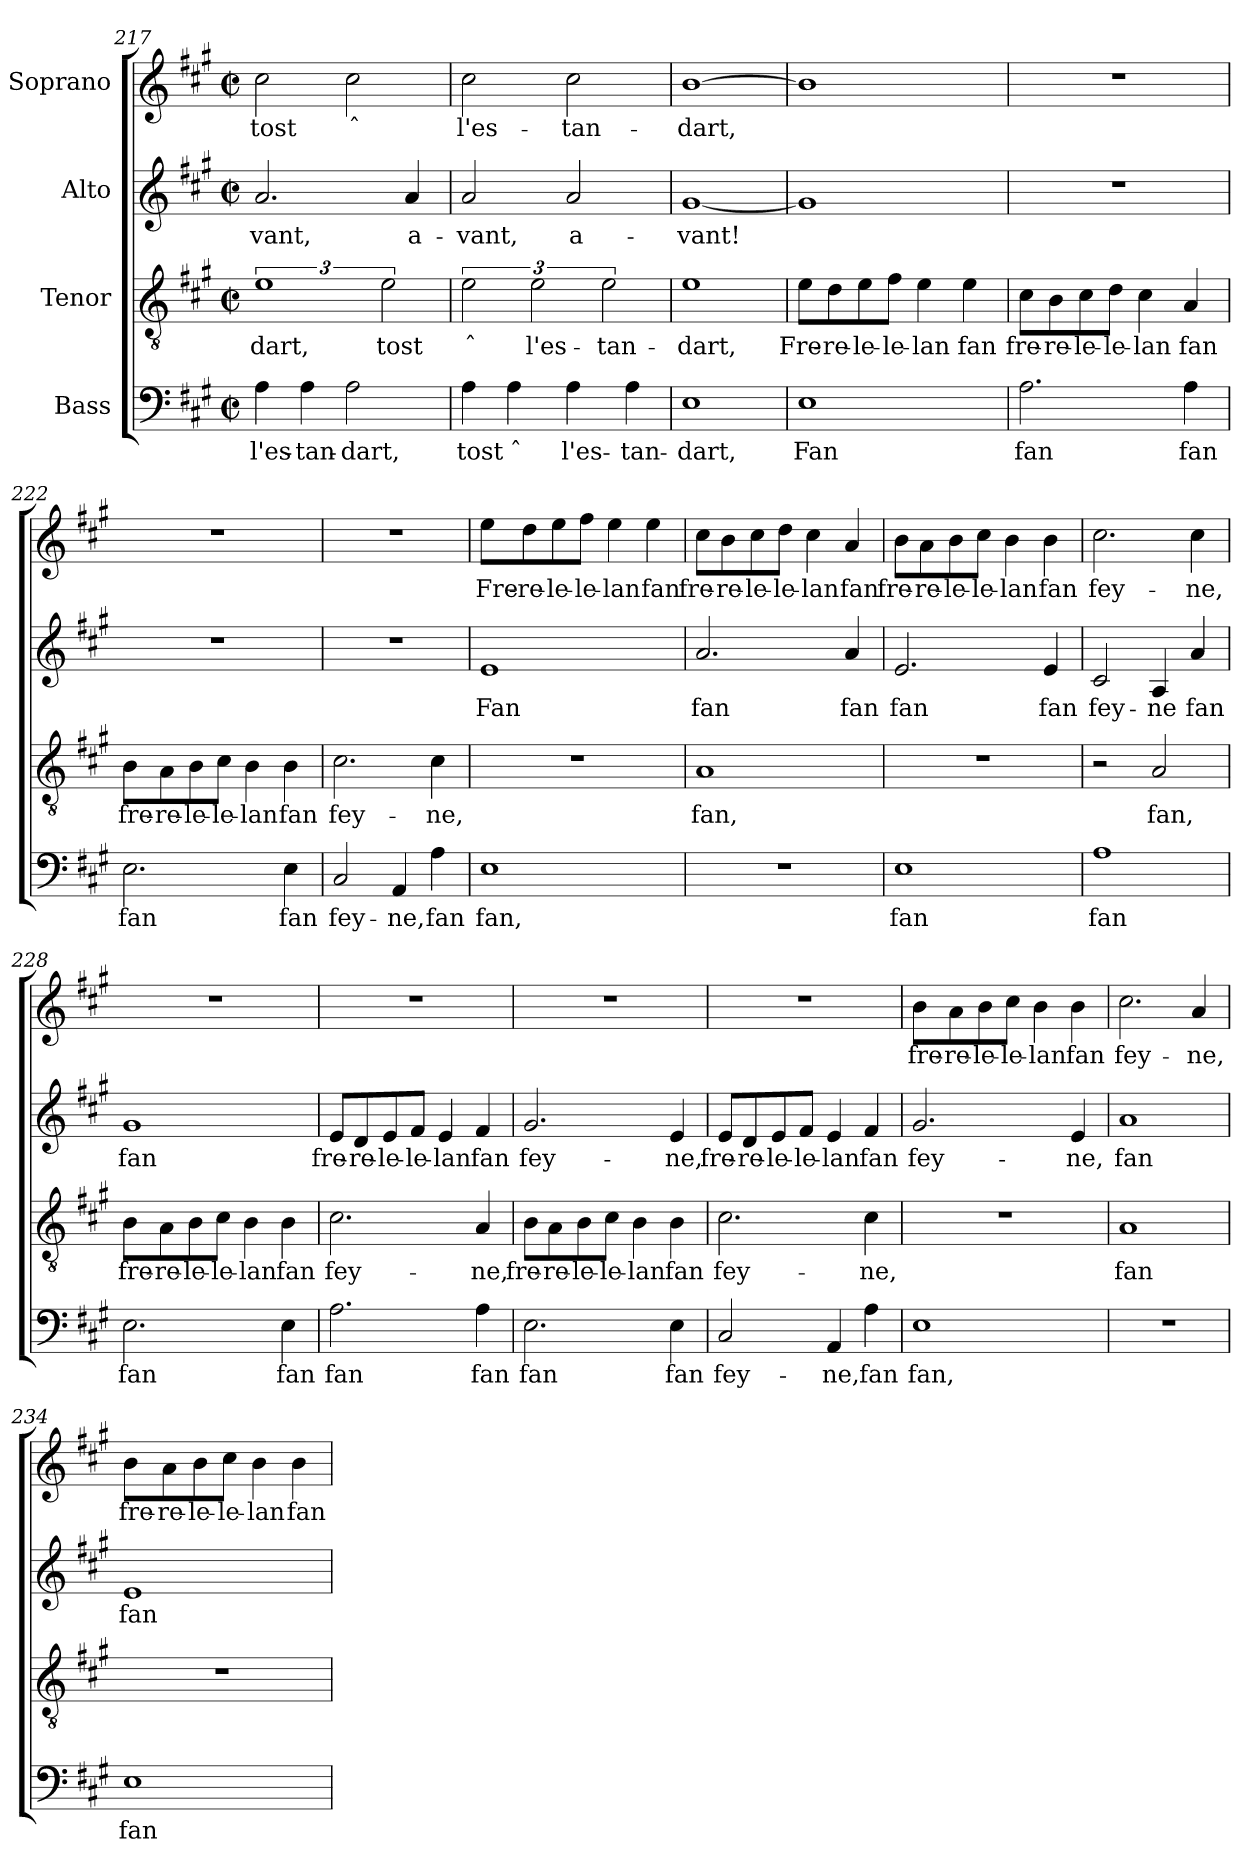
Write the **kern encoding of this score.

**kern	**text	**kern	**text	**kern	**text	**kern	**text
*part4	*part4	*part3	*part3	*part2	*part2	*part1	*part1
*staff4	*staff4	*staff3	*staff3	*staff2	*staff2	*staff1	*staff1
*I"Bass	*	*I"Tenor	*	*I"Alto	*	*I"Soprano	*
*clefF4	*	*clefGv2	*	*clefG2	*	*clefG2	*
*k[f#c#g#]	*	*k[f#c#g#]	*	*k[f#c#g#]	*	*k[f#c#g#]	*
*A:	*	*A:	*	*A:	*	*A:	*
*M2/2	*	*M2/2	*	*M2/2	*	*M2/2	*
*met(c|)	*	*met(c|)	*	*met(c|)	*	*met(c|)	*
=217	=217	=217	=217	=217	=217	=217	=217
4A\	l'es-	3%2e	-dart,	2.a/	-vant,	2cc#\	tost
4A\	-tan-	.	.	.	.	.	.
2A\	-dart,	.	.	.	.	2cc#\	ˆ
.	.	3e\	tost	.	.	.	.
.	.	.	.	4a/	a-	.	.
=218	=218	=218	=218	=218	=218	=218	=218
4A\	tost	3e\	ˆ	2a/	-vant,	2cc#\	l'es-
4A\	ˆ	.	.	.	.	.	.
.	.	3e\	l'es-	.	.	.	.
4A\	l'es-	.	.	2a/	a-	2cc#\	-tan-
.	.	3e\	-tan-	.	.	.	.
4A\	-tan-	.	.	.	.	.	.
=219	=219	=219	=219	=219	=219	=219	=219
1E	-dart,	1e	-dart,	[1g#	-vant!	[1b	-dart,
!!LO:PB:g=z
=220	=220	=220	=220	=220	=220	=220	=220
1E	Fan	8e\L	Fre-	1g#]	.	1b]	.
.	.	8d\	-re-	.	.	.	.
.	.	8e\	-le-	.	.	.	.
.	.	8f#\J	-le-	.	.	.	.
.	.	4e\	-lan	.	.	.	.
.	.	4e\	fan	.	.	.	.
=221	=221	=221	=221	=221	=221	=221	=221
2.A\	fan	8c#\L	fre-	1r	.	1r	.
.	.	8B\	-re-	.	.	.	.
.	.	8c#\	-le-	.	.	.	.
.	.	8d\J	-le-	.	.	.	.
.	.	4c#\	-lan	.	.	.	.
4A\	fan	4A/	fan	.	.	.	.
=222	=222	=222	=222	=222	=222	=222	=222
2.E\	fan	8B\L	fre-	1r	.	1r	.
.	.	8A\	-re-	.	.	.	.
.	.	8B\	-le-	.	.	.	.
.	.	8c#\J	-le-	.	.	.	.
.	.	4B\	-lan	.	.	.	.
4E\	fan	4B\	fan	.	.	.	.
=223	=223	=223	=223	=223	=223	=223	=223
2C#/	fey-	2.c#\	fey-	1r	.	1r	.
4AA/	-ne,	.	.	.	.	.	.
4A\	fan	4c#\	-ne,	.	.	.	.
=224	=224	=224	=224	=224	=224	=224	=224
1E	fan,	1r	.	1e	Fan	8ee\L	Fre-
.	.	.	.	.	.	8dd\	-re-
.	.	.	.	.	.	8ee\	-le-
.	.	.	.	.	.	8ff#\J	-le-
.	.	.	.	.	.	4ee\	-lan
.	.	.	.	.	.	4ee\	fan
=225	=225	=225	=225	=225	=225	=225	=225
1r	.	1A	fan,	2.a/	fan	8cc#\L	fre-
.	.	.	.	.	.	8b\	-re-
.	.	.	.	.	.	8cc#\	-le-
.	.	.	.	.	.	8dd\J	-le-
.	.	.	.	.	.	4cc#\	-lan
.	.	.	.	4a/	fan	4a/	fan
!!LO:LB:g=z
=226	=226	=226	=226	=226	=226	=226	=226
1E	fan	1r	.	2.e/	fan	8b\L	fre-
.	.	.	.	.	.	8a\	-re-
.	.	.	.	.	.	8b\	-le-
.	.	.	.	.	.	8cc#\J	-le-
.	.	.	.	.	.	4b\	-lan
.	.	.	.	4e/	fan	4b\	fan
=227	=227	=227	=227	=227	=227	=227	=227
1A	fan	2r	.	2c#/	fey-	2.cc#\	fey-
.	.	2A/	fan,	4A/	-ne	.	.
.	.	.	.	4a/	fan	4cc#\	-ne,
=228	=228	=228	=228	=228	=228	=228	=228
2.E\	fan	8B\L	fre-	1g#	fan	1r	.
.	.	8A\	-re-	.	.	.	.
.	.	8B\	-le-	.	.	.	.
.	.	8c#\J	-le-	.	.	.	.
.	.	4B\	-lan	.	.	.	.
4E\	fan	4B\	fan	.	.	.	.
=229	=229	=229	=229	=229	=229	=229	=229
2.A\	fan	2.c#\	fey-	8e/L	fre-	1r	.
.	.	.	.	8d/	-re-	.	.
.	.	.	.	8e/	-le-	.	.
.	.	.	.	8f#/J	-le-	.	.
.	.	.	.	4e/	-lan	.	.
4A\	fan	4A/	-ne,	4f#/	fan	.	.
=230	=230	=230	=230	=230	=230	=230	=230
2.E\	fan	8B\L	fre-	2.g#/	fey-	1r	.
.	.	8A\	-re-	.	.	.	.
.	.	8B\	-le-	.	.	.	.
.	.	8c#\J	-le-	.	.	.	.
.	.	4B\	-lan	.	.	.	.
4E\	fan	4B\	fan	4e/	-ne,	.	.
=231	=231	=231	=231	=231	=231	=231	=231
2C#/	fey-	2.c#\	fey-	8e/L	fre-	1r	.
.	.	.	.	8d/	-re-	.	.
.	.	.	.	8e/	-le-	.	.
.	.	.	.	8f#/J	-le-	.	.
4AA/	-ne,	.	.	4e/	-lan	.	.
4A\	fan	4c#\	-ne,	4f#/	fan	.	.
!!LO:LB:g=z
=232	=232	=232	=232	=232	=232	=232	=232
1E	fan,	1r	.	2.g#/	fey-	8b\L	fre-
.	.	.	.	.	.	8a\	-re-
.	.	.	.	.	.	8b\	-le-
.	.	.	.	.	.	8cc#\J	-le-
.	.	.	.	.	.	4b\	-lan
.	.	.	.	4e/	-ne,	4b\	fan
=233	=233	=233	=233	=233	=233	=233	=233
1r	.	1A	fan	1a	fan	2.cc#\	fey-
.	.	.	.	.	.	4a/	-ne,
=234	=234	=234	=234	=234	=234	=234	=234
1E	fan	1r	.	1e	fan	8b\L	fre-
.	.	.	.	.	.	8a\	-re-
.	.	.	.	.	.	8b\	-le-
.	.	.	.	.	.	8cc#\J	-le-
.	.	.	.	.	.	4b\	-lan
.	.	.	.	.	.	4b\	fan
=	=	=	=	=	=	=	=
*-	*-	*-	*-	*-	*-	*-	*-
